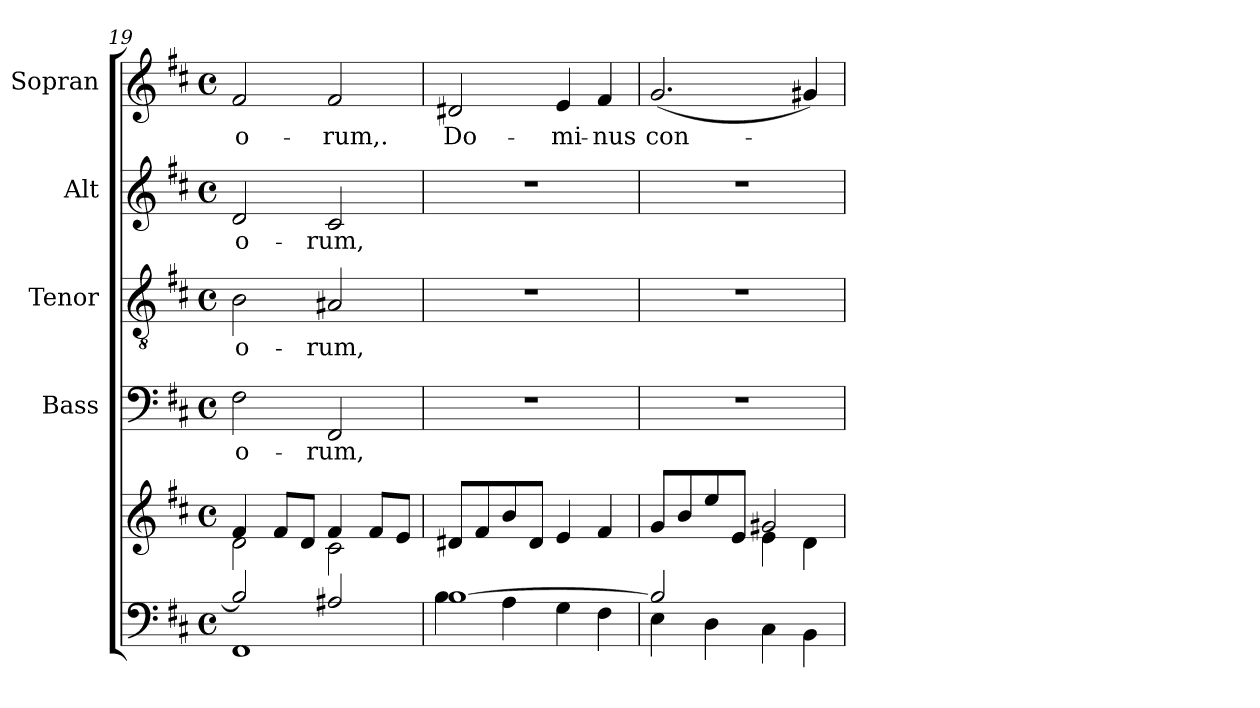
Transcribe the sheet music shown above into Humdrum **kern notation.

**kern	**kern	**kern	**text	**kern	**text	**kern	**text	**kern	**text
*part5	*part5	*part4	*part4	*part3	*part3	*part2	*part2	*part1	*part1
*staff6	*staff5	*staff4	*staff4	*staff3	*staff3	*staff2	*staff2	*staff1	*staff1
*	*	*I"Bass	*	*I"Tenor	*	*I"Alt	*	*I"Sopran	*
*	*	*I'B	*	*I'T	*	*I'A	*	*I'S	*
*clefF4	*clefG2	*clefF4	*	*clefGv2	*	*clefG2	*	*clefG2	*
*k[f#c#]	*k[f#c#]	*k[f#c#]	*	*k[f#c#]	*	*k[f#c#]	*	*k[f#c#]	*
*D:	*D:	*D:	*	*D:	*	*D:	*	*D:	*
*M4/4	*M4/4	*M4/4	*	*M4/4	*	*M4/4	*	*M4/4	*
*met(c)	*met(c)	*met(c)	*	*met(c)	*	*met(c)	*	*met(c)	*
=19	=19	=19	=19	=19	=19	=19	=19	=19	=19
*^	*^	*	*	*	*	*	*	*	*
!	!	!	!	!	!LO:LY:b	!	!LO:LY:b	!	!LO:LY:b	!	!LO:LY:b
2B/]	1FF#	4f#/	2d\	2F#\	-o-	2B\	-o-	2d/	-o-	2f#/	-o-
.	.	8f#/L	.	.	.	.	.	.	.	.	.
.	.	8d/J	.	.	.	.	.	.	.	.	.
!	!	!	!	!	!LO:LY:b	!	!LO:LY:b	!	!LO:LY:b	!	!LO:LY:b
2A#X/	.	4f#/	2c#\	2FF#/	-rum,	2A#X/	-rum,	2c#/	-rum,	2f#/	-rum,.
.	.	8f#/L	.	.	.	.	.	.	.	.	.
.	.	8e/J	.	.	.	.	.	.	.	.	.
*	*	*v	*v	*	*	*	*	*	*	*	*
=20	=20	=20	=20	=20	=20	=20	=20	=20	=20	=20
!	!	!	!	!	!	!	!	!	!	!LO:LY:b
[>1B	4B\	8d#X/L	1r	.	1r	.	1r	.	2d#X/	Do-
.	.	8f#/	.	.	.	.	.	.	.	.
.	4A\	8b/	.	.	.	.	.	.	.	.
.	.	8d#/J	.	.	.	.	.	.	.	.
!	!	!	!	!	!	!	!	!	!	!LO:LY:b
.	4G\	4e/	.	.	.	.	.	.	4e/	-mi-
!	!	!	!	!	!	!	!	!	!	!LO:LY:b
.	4F#\	4f#/	.	.	.	.	.	.	4f#/	-nus
=21	=21	=21	=21	=21	=21	=21	=21	=21	=21	=21
*	*	*^	*	*	*	*	*	*	*	*
!	!	!	!	!	!	!	!	!	!	!	!LO:LY:b
2B/]	4E\	8g/L	2ryy	1r	.	1r	.	1r	.	(<2.g/	con-
.	.	8b/	.	.	.	.	.	.	.	.	.
.	4D\	8ee/	.	.	.	.	.	.	.	.	.
.	.	8e/J	.	.	.	.	.	.	.	.	.
2ryy	4C#\	2g#X/	4e\	.	.	.	.	.	.	.	.
.	4BB\	.	4d\	.	.	.	.	.	.	4g#X/)	.
*v	*v	*	*	*	*	*	*	*	*	*	*
*	*v	*v	*	*	*	*	*	*	*	*
=	=	=	=	=	=	=	=	=	=
*-	*-	*-	*-	*-	*-	*-	*-	*-	*-
